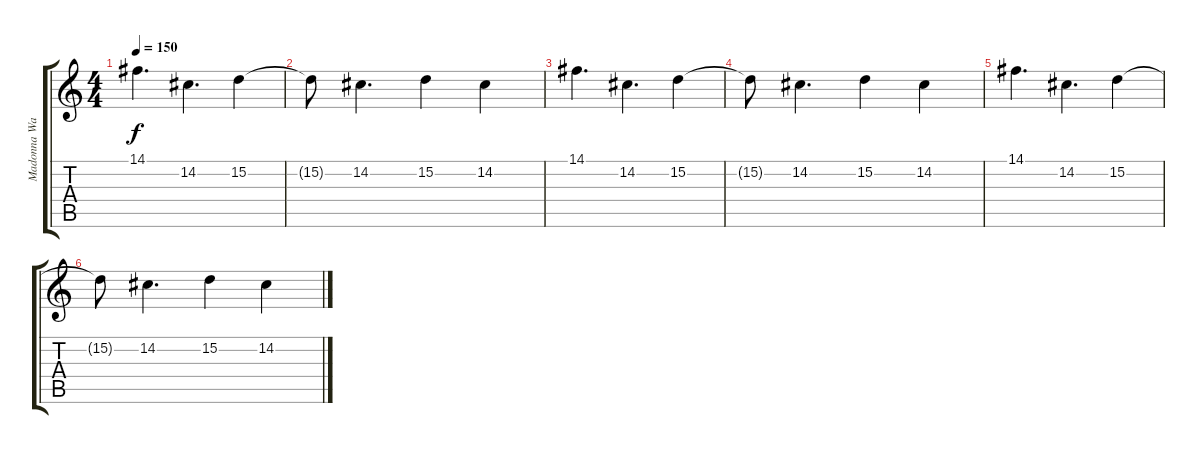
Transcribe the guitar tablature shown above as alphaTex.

\track ("Madonna Wayne Gacy" "Madonna Wa") {instrument lead2sawtooth}
\staff {score tabs}
\tuning (E4 B3 G3 D3 A2 E2) {hide}
\ts (4 4)
\tempo 150
\clef g2
\ks c
14.1.4{d dy f} 14.2.4{d} 15.2.4 |
15.2{t}.8 14.2.4{d} 15.2.4 14.2.4 |
14.1.4{d} 14.2.4{d} 15.2.4 |
15.2{t}.8 14.2.4{d} 15.2.4 14.2.4 |
14.1.4{d} 14.2.4{d} 15.2.4 |
15.2{t}.8 14.2.4{d} 15.2.4 14.2.4
